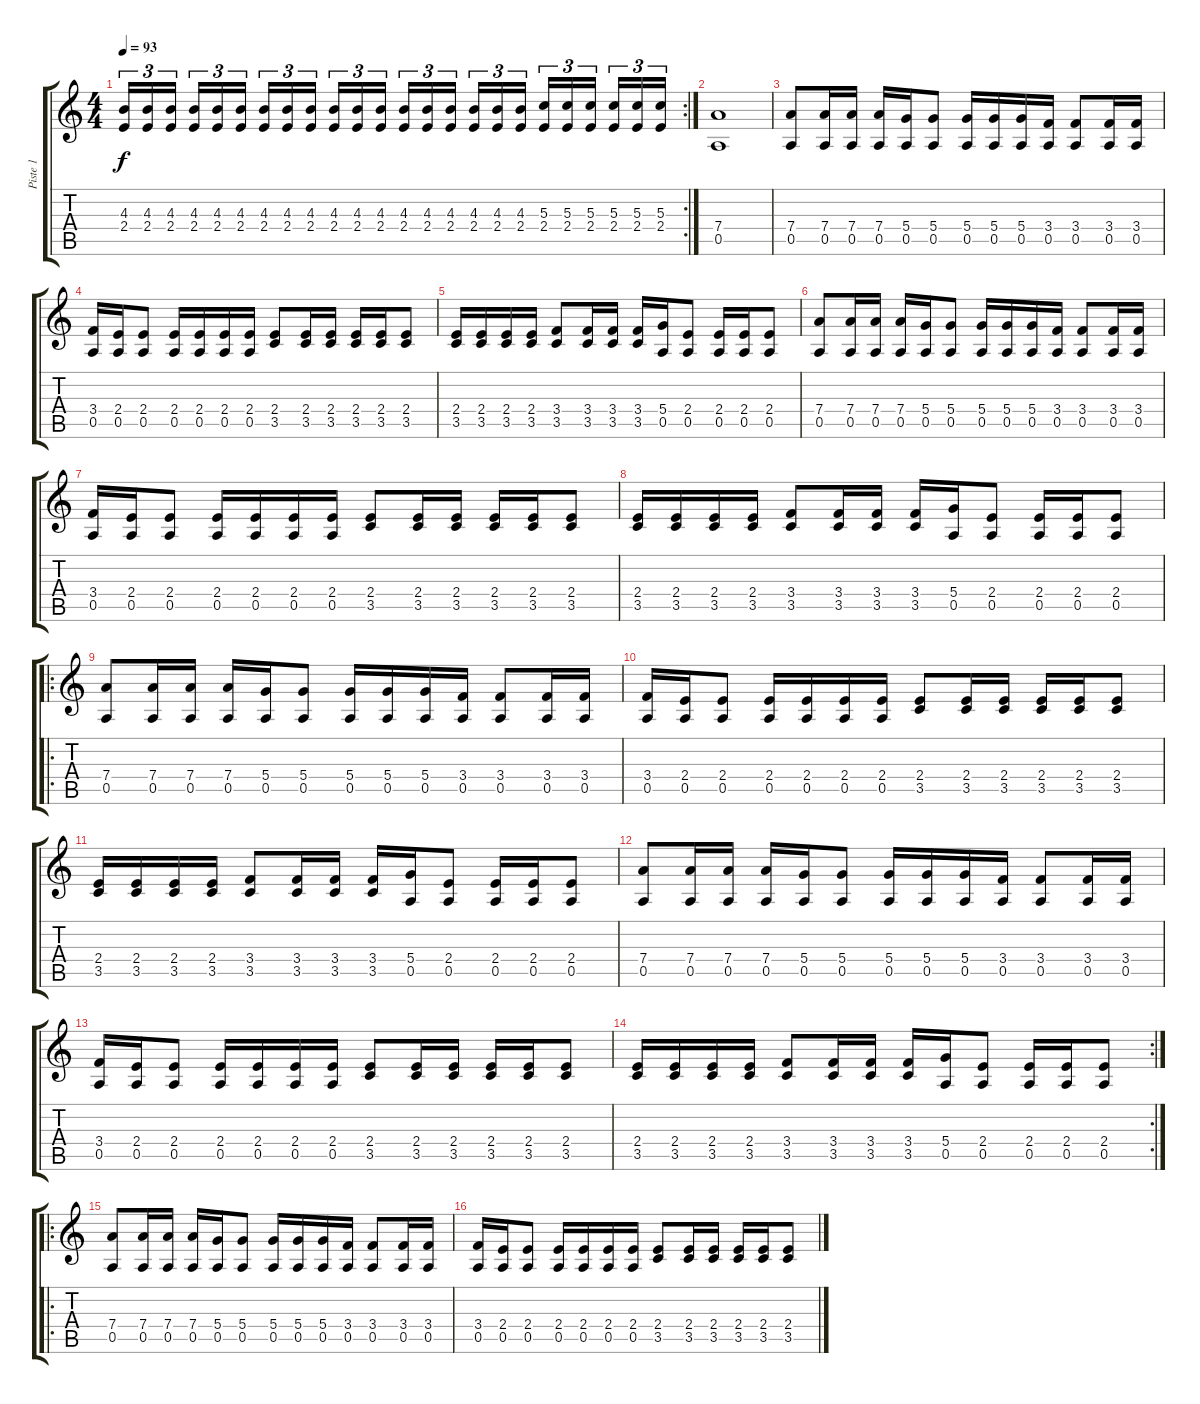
\track ("Piste 1" "Piste 1") {instrument overdrivenguitar}
\staff {score tabs}
\tuning (E4 B3 G3 D3 A2 E2) {hide}
\rc 2
\ts (4 4)
\tempo 93
\clef g2
\ks c
(4.3 2.4).16{tu (3 2) dy f} (4.3 2.4).16{tu (3 2)} (4.3 2.4).16{tu (3 2) beam splitsecondary} (4.3 2.4).16{tu (3 2)} (4.3 2.4).16{tu (3 2)} (4.3 2.4).16{tu (3 2)} (4.3 2.4).16{tu (3 2)} (4.3 2.4).16{tu (3 2)} (4.3 2.4).16{tu (3 2) beam splitsecondary} (4.3 2.4).16{tu (3 2)} (4.3 2.4).16{tu (3 2)} (4.3 2.4).16{tu (3 2)} (4.3 2.4).16{tu (3 2)} (4.3 2.4).16{tu (3 2)} (4.3 2.4).16{tu (3 2) beam splitsecondary} (4.3 2.4).16{tu (3 2)} (4.3 2.4).16{tu (3 2)} (4.3 2.4).16{tu (3 2)} (5.3 2.4).16{tu (3 2)} (5.3 2.4).16{tu (3 2)} (5.3 2.4).16{tu (3 2) beam splitsecondary} (5.3 2.4).16{tu (3 2)} (5.3 2.4).16{tu (3 2)} (5.3 2.4).16{tu (3 2)} |
(7.4 0.5).1 |
(7.4 0.5).8 (7.4 0.5).16 (7.4 0.5).16 (7.4 0.5).16 (5.4 0.5).16 (5.4 0.5).8 (5.4 0.5).16 (5.4 0.5).16 (5.4 0.5).16 (3.4 0.5).16 (3.4 0.5).8 (3.4 0.5).16 (3.4 0.5).16 |
(3.4 0.5).16 (2.4 0.5).16 (2.4 0.5).8 (2.4 0.5).16 (2.4 0.5).16 (2.4 0.5).16 (2.4 0.5).16 (2.4 3.5).8 (2.4 3.5).16 (2.4 3.5).16 (2.4 3.5).16 (2.4 3.5).16 (2.4 3.5).8 |
(2.4 3.5).16 (2.4 3.5).16 (2.4 3.5).16 (2.4 3.5).16 (3.4 3.5).8 (3.4 3.5).16 (3.4 3.5).16 (3.4 3.5).16 (5.4 0.5).16 (2.4 0.5).8 (2.4 0.5).16 (2.4 0.5).16 (2.4 0.5).8 |
(7.4 0.5).8 (7.4 0.5).16 (7.4 0.5).16 (7.4 0.5).16 (5.4 0.5).16 (5.4 0.5).8 (5.4 0.5).16 (5.4 0.5).16 (5.4 0.5).16 (3.4 0.5).16 (3.4 0.5).8 (3.4 0.5).16 (3.4 0.5).16 |
(3.4 0.5).16 (2.4 0.5).16 (2.4 0.5).8 (2.4 0.5).16 (2.4 0.5).16 (2.4 0.5).16 (2.4 0.5).16 (2.4 3.5).8 (2.4 3.5).16 (2.4 3.5).16 (2.4 3.5).16 (2.4 3.5).16 (2.4 3.5).8 |
(2.4 3.5).16 (2.4 3.5).16 (2.4 3.5).16 (2.4 3.5).16 (3.4 3.5).8 (3.4 3.5).16 (3.4 3.5).16 (3.4 3.5).16 (5.4 0.5).16 (2.4 0.5).8 (2.4 0.5).16 (2.4 0.5).16 (2.4 0.5).8 |
\ro
(7.4 0.5).8 (7.4 0.5).16 (7.4 0.5).16 (7.4 0.5).16 (5.4 0.5).16 (5.4 0.5).8 (5.4 0.5).16 (5.4 0.5).16 (5.4 0.5).16 (3.4 0.5).16 (3.4 0.5).8 (3.4 0.5).16 (3.4 0.5).16 |
(3.4 0.5).16 (2.4 0.5).16 (2.4 0.5).8 (2.4 0.5).16 (2.4 0.5).16 (2.4 0.5).16 (2.4 0.5).16 (2.4 3.5).8 (2.4 3.5).16 (2.4 3.5).16 (2.4 3.5).16 (2.4 3.5).16 (2.4 3.5).8 |
(2.4 3.5).16 (2.4 3.5).16 (2.4 3.5).16 (2.4 3.5).16 (3.4 3.5).8 (3.4 3.5).16 (3.4 3.5).16 (3.4 3.5).16 (5.4 0.5).16 (2.4 0.5).8 (2.4 0.5).16 (2.4 0.5).16 (2.4 0.5).8 |
(7.4 0.5).8 (7.4 0.5).16 (7.4 0.5).16 (7.4 0.5).16 (5.4 0.5).16 (5.4 0.5).8 (5.4 0.5).16 (5.4 0.5).16 (5.4 0.5).16 (3.4 0.5).16 (3.4 0.5).8 (3.4 0.5).16 (3.4 0.5).16 |
(3.4 0.5).16 (2.4 0.5).16 (2.4 0.5).8 (2.4 0.5).16 (2.4 0.5).16 (2.4 0.5).16 (2.4 0.5).16 (2.4 3.5).8 (2.4 3.5).16 (2.4 3.5).16 (2.4 3.5).16 (2.4 3.5).16 (2.4 3.5).8 |
\rc 2
(2.4 3.5).16 (2.4 3.5).16 (2.4 3.5).16 (2.4 3.5).16 (3.4 3.5).8 (3.4 3.5).16 (3.4 3.5).16 (3.4 3.5).16 (5.4 0.5).16 (2.4 0.5).8 (2.4 0.5).16 (2.4 0.5).16 (2.4 0.5).8 |
\ro
(7.4 0.5).8 (7.4 0.5).16 (7.4 0.5).16 (7.4 0.5).16 (5.4 0.5).16 (5.4 0.5).8 (5.4 0.5).16 (5.4 0.5).16 (5.4 0.5).16 (3.4 0.5).16 (3.4 0.5).8 (3.4 0.5).16 (3.4 0.5).16 |
(3.4 0.5).16 (2.4 0.5).16 (2.4 0.5).8 (2.4 0.5).16 (2.4 0.5).16 (2.4 0.5).16 (2.4 0.5).16 (2.4 3.5).8 (2.4 3.5).16 (2.4 3.5).16 (2.4 3.5).16 (2.4 3.5).16 (2.4 3.5).8
